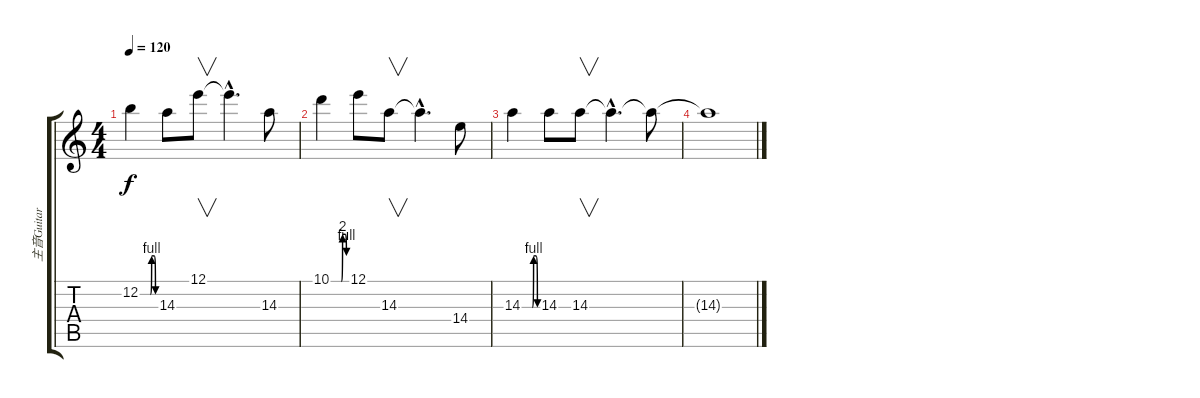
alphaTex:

\track ("主音Guitar" "主音Guitar") {instrument overdrivenguitar}
\staff {score tabs}
\tuning (E4 B3 G3 D3 A2 E2) {hide}
\ts (4 4)
\tempo 120
\clef g2
\ks c
12.2{be (custom 0 0 40 0 45 4 55 4 60 0)}.4{dy f} 14.3.8 12.1.8{v} 12.1{hac t}.4{d} 14.3.8 |
10.1{be (custom 0 0 40 0 45 8 55 8 60 4)}.4 12.1.8 14.3.8{v} 14.3{hac t}.4{d} 14.4.8 |
14.3{be (custom 0 0 40 0 45 4 55 4 60 0)}.4 14.3.8 14.3.8{v} 14.3{hac t}.4{d} 14.3{t}.8 |
14.3{t}.1
